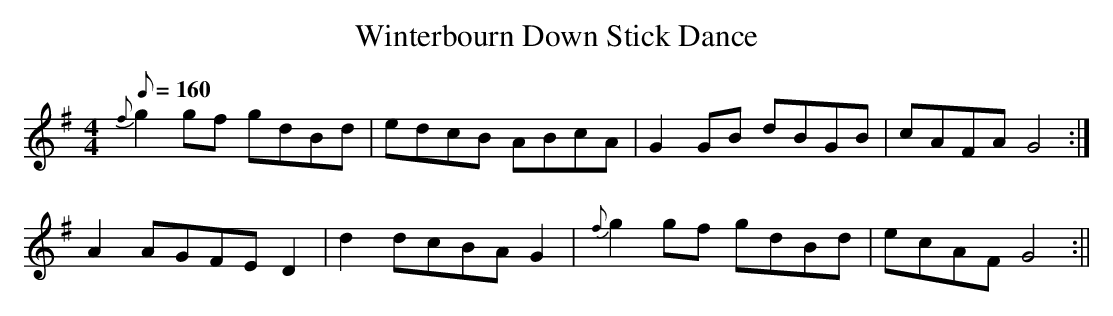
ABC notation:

X:1
T:Winterbourn Down Stick Dance
M:4/4
L:1/8
Q:160
K:G
{f}g2gf gdBd|edcB ABcA|G2GB dBGB|cAFA G4:|!
A2AGFE D2|d2dcBA G2|{f}g2gf gdBd|ecAF G4:||
